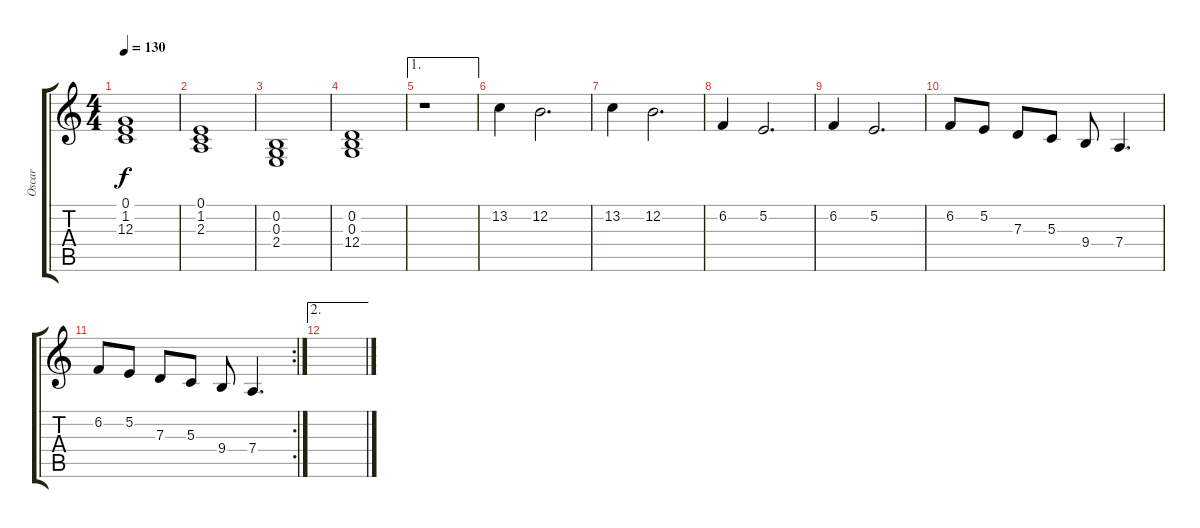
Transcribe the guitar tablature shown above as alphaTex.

\track ("Oscar" "Oscar") {instrument musicbox}
\staff {score tabs}
\tuning (E4 B3 G3 D3 A2 E2) {hide}
\ts (4 4)
\tempo 130
\clef g2
\ks c
(0.1 1.2 12.3).1{dy f} |
(0.1 1.2 2.3).1 |
(0.2 0.3 2.4).1 |
(0.2 0.3 12.4).1 |
\ae 1
r.1 |
13.2.4 12.2.2{d} |
13.2.4 12.2.2{d} |
6.2.4 5.2.2{d} |
6.2.4 5.2.2{d} |
6.2.8 5.2.8 7.3.8 5.3.8 9.4.8 7.4.4{d} |
\rc 2
6.2.8 5.2.8 7.3.8 5.3.8 9.4.8 7.4.4{d} |
\ae 2
